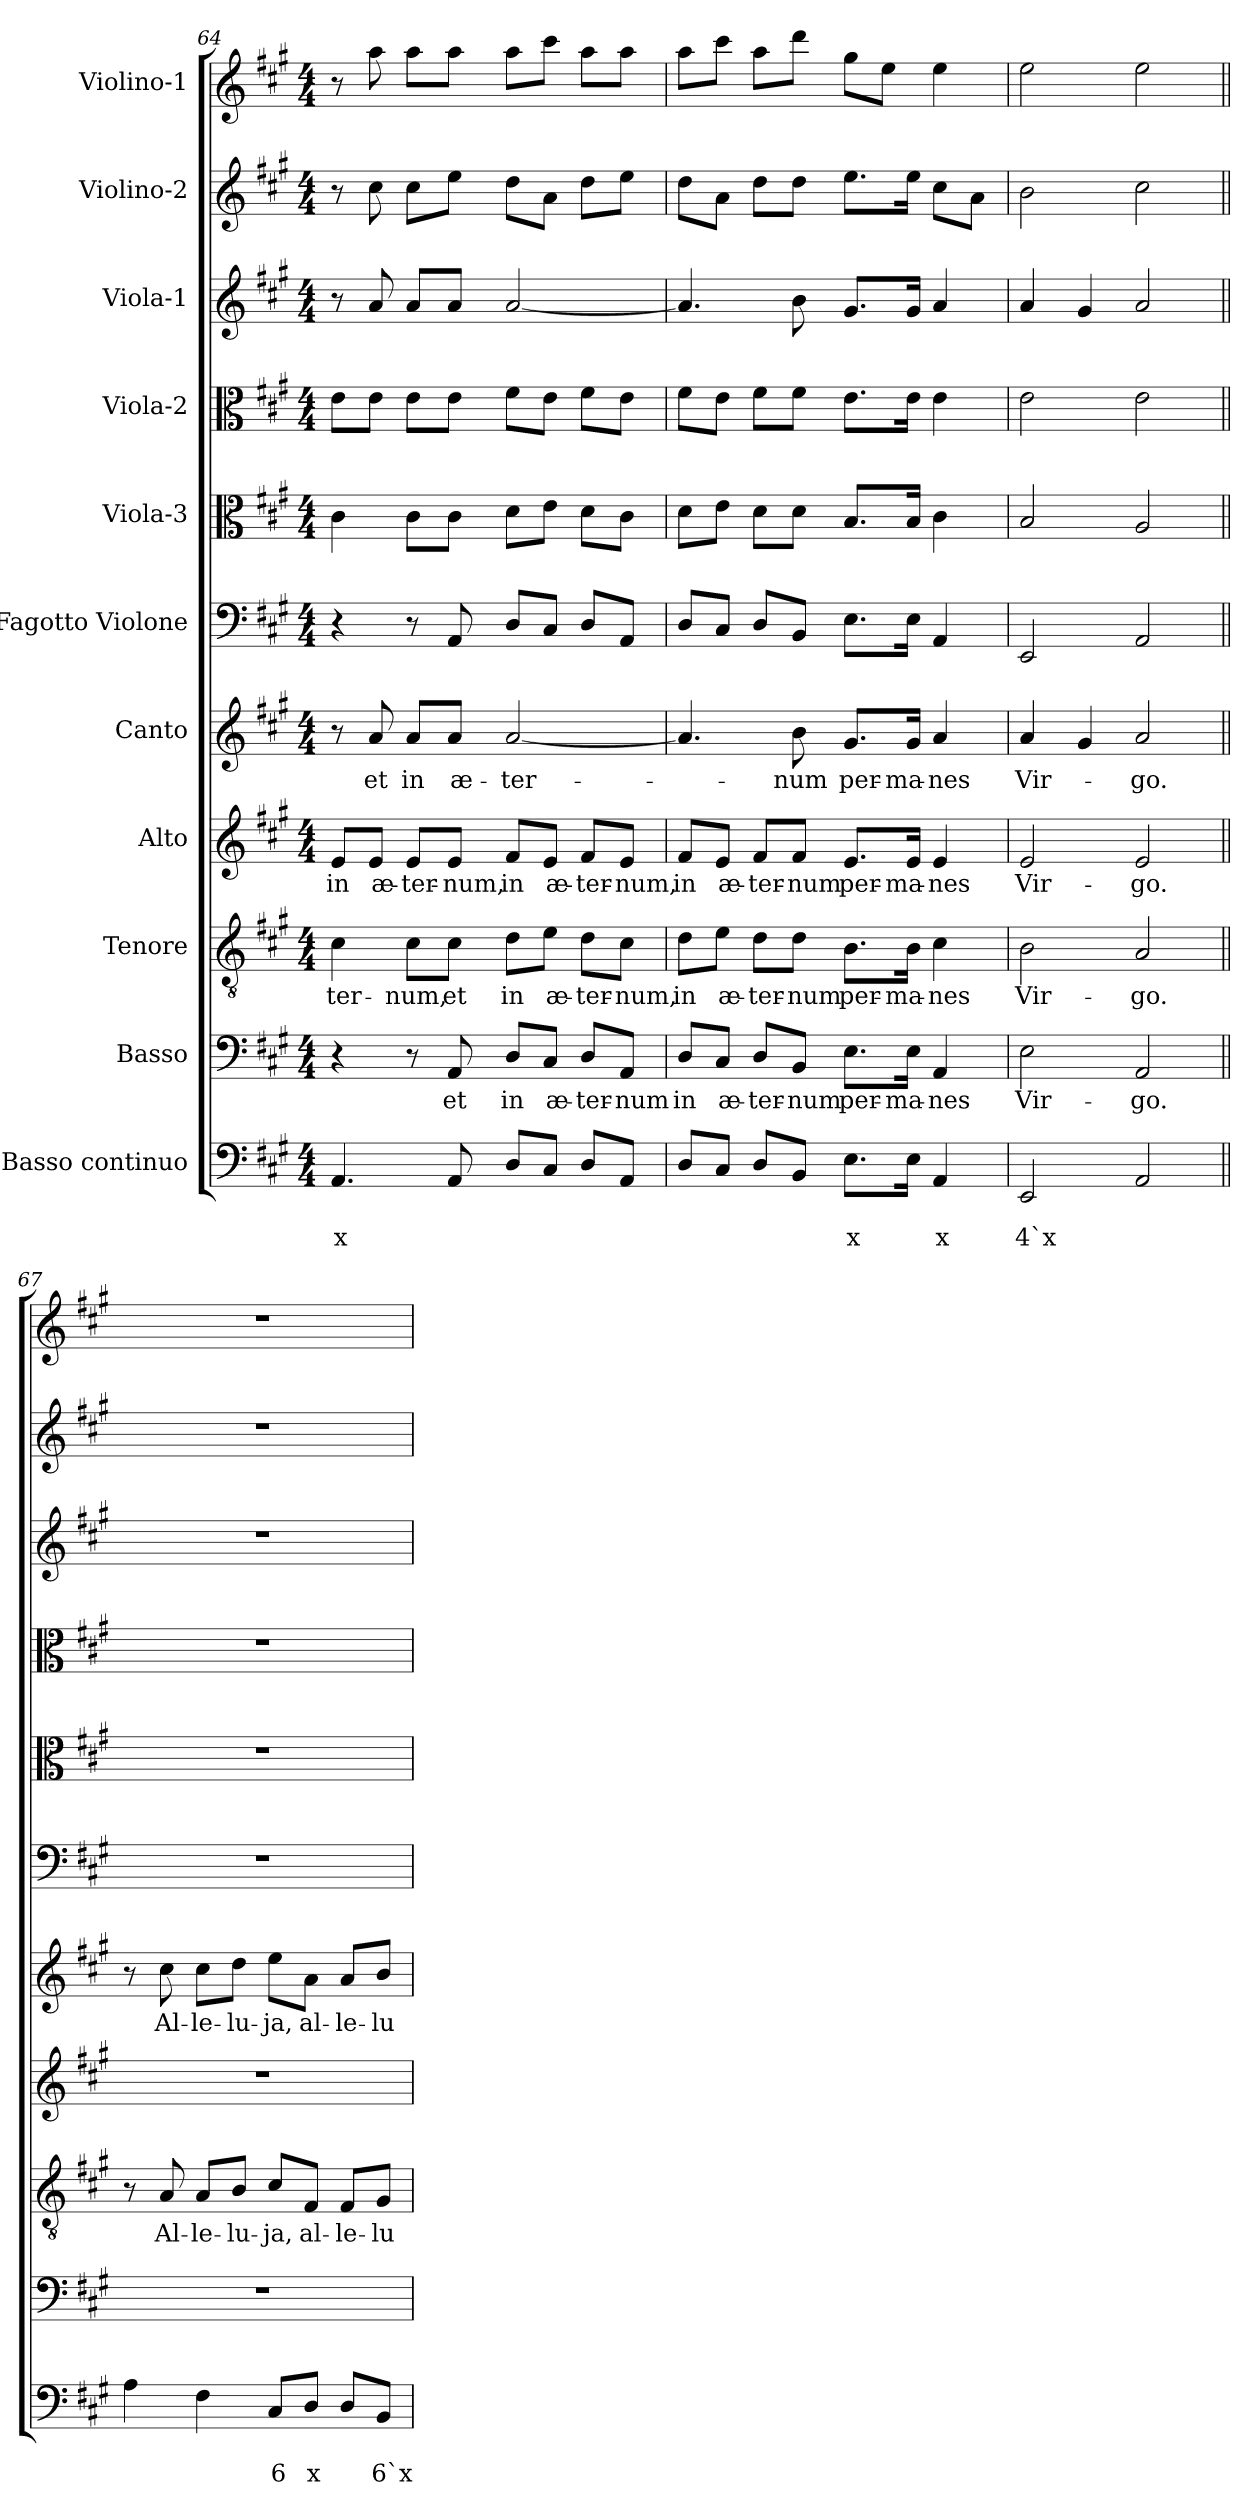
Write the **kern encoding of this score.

**kern	**text	**text	**kern	**text	**kern	**text	**kern	**text	**kern	**text	**kern	**kern	**kern	**kern	**kern	**kern
*part11	*part11	*part11	*part10	*part10	*part9	*part9	*part8	*part8	*part7	*part7	*part6	*part5	*part4	*part3	*part2	*part1
*staff11	*staff11	*staff11	*staff10	*staff10	*staff9	*staff9	*staff8	*staff8	*staff7	*staff7	*staff6	*staff5	*staff4	*staff3	*staff2	*staff1
*I"Basso continuo	*	*	*I"Basso	*	*I"Tenore	*	*I"Alto	*	*I"Canto	*	*I"Fagotto Violone	*I"Viola-3	*I"Viola-2	*I"Viola-1	*I"Violino-2	*I"Violino-1
!!LO:PB:g=z
*clefF4	*	*	*clefF4	*	*clefGv2	*	*clefG2	*	*clefG2	*	*clefF4	*clefC3	*clefC3	*clefG2	*clefG2	*clefG2
*k[f#c#g#]	*	*	*k[f#c#g#]	*	*k[f#c#g#]	*	*k[f#c#g#]	*	*k[f#c#g#]	*	*k[f#c#g#]	*k[f#c#g#]	*k[f#c#g#]	*k[f#c#g#]	*k[f#c#g#]	*k[f#c#g#]
*A:	*	*	*A:	*	*A:	*	*A:	*	*A:	*	*A:	*A:	*A:	*A:	*A:	*A:
*M4/4	*	*	*M4/4	*	*M4/4	*	*M4/4	*	*M4/4	*	*M4/4	*M4/4	*M4/4	*M4/4	*M4/4	*M4/4
=64	=64	=64	=64	=64	=64	=64	=64	=64	=64	=64	=64	=64	=64	=64	=64	=64
!	!	!LO:LY:b	!	!	!	!LO:LY:b	!	!LO:LY:b	!	!	!	!	!	!	!	!
4.AA/	.	x	4r	.	4c#\	-ter-	8e/L	in	8r	.	4r	4c#\	8e\L	8r	8r	8r
!	!	!	!	!	!	!	!	!LO:LY:b	!	!LO:LY:b	!	!	!	!	!	!
.	.	.	.	.	.	.	8e/J	æ-	8a/	et	.	.	8e\J	8a/	8cc#\	8aa\
!	!	!	!	!	!	!LO:LY:b	!	!LO:LY:b	!	!LO:LY:b	!	!	!	!	!	!
.	.	.	8r	.	8c#\L	-num,	8e/L	-ter-	8a/L	in	8r	8c#\L	8e\L	8a/L	8cc#\L	8aa\L
!	!	!	!	!LO:LY:b	!	!LO:LY:b	!	!LO:LY:b	!	!LO:LY:b	!	!	!	!	!	!
8AA/	.	.	8AA/	et	8c#\J	et	8e/J	-num,	8a/J	æ-	8AA/	8c#\J	8e\J	8a/J	8ee\J	8aa\J
!	!	!	!	!LO:LY:b	!	!LO:LY:b	!	!LO:LY:b	!	!LO:LY:b	!	!	!	!	!	!
8D/L	.	.	8D/L	in	8d\L	in	8f#/L	in	[2a/	-ter-	8D/L	8d\L	8f#\L	[2a/	8dd\L	8aa\L
!	!	!	!	!LO:LY:b	!	!LO:LY:b	!	!LO:LY:b	!	!	!	!	!	!	!	!
8C#/J	.	.	8C#/J	æ-	8e\J	æ-	8e/J	æ-	.	.	8C#/J	8e\J	8e\J	.	8a\J	8ccc#\J
!	!	!	!	!LO:LY:b	!	!LO:LY:b	!	!LO:LY:b	!	!	!	!	!	!	!	!
8D/L	.	.	8D/L	-ter-	8d\L	-ter-	8f#/L	-ter-	.	.	8D/L	8d\L	8f#\L	.	8dd\L	8aa\L
!	!	!	!	!LO:LY:b	!	!LO:LY:b	!	!LO:LY:b	!	!	!	!	!	!	!	!
8AA/J	.	.	8AA/J	-num	8c#\J	-num,	8e/J	-num,	.	.	8AA/J	8c#\J	8e\J	.	8ee\J	8aa\J
=65	=65	=65	=65	=65	=65	=65	=65	=65	=65	=65	=65	=65	=65	=65	=65	=65
!	!	!	!	!LO:LY:b	!	!LO:LY:b	!	!LO:LY:b	!	!	!	!	!	!	!	!
8D/L	.	.	8D/L	in	8d\L	in	8f#/L	in	4.a/]	.	8D/L	8d\L	8f#\L	4.a/]	8dd\L	8aa\L
!	!	!	!	!LO:LY:b	!	!LO:LY:b	!	!LO:LY:b	!	!	!	!	!	!	!	!
8C#/J	.	.	8C#/J	æ-	8e\J	æ-	8e/J	æ-	.	.	8C#/J	8e\J	8e\J	.	8a\J	8ccc#\J
!	!	!	!	!LO:LY:b	!	!LO:LY:b	!	!LO:LY:b	!	!	!	!	!	!	!	!
8D/L	.	.	8D/L	-ter-	8d\L	-ter-	8f#/L	-ter-	.	.	8D/L	8d\L	8f#\L	.	8dd\L	8aa\L
!	!	!	!	!LO:LY:b	!	!LO:LY:b	!	!LO:LY:b	!	!LO:LY:b	!	!	!	!	!	!
8BB/J	.	.	8BB/J	-num	8d\J	-num	8f#/J	-num	8b\	-num	8BB/J	8d\J	8f#\J	8b\	8dd\J	8ddd\J
!	!	!LO:LY:b	!	!LO:LY:b	!	!LO:LY:b	!	!LO:LY:b	!	!LO:LY:b	!	!	!	!	!	!
8.E\L	.	x	8.E\L	per-	8.B\L	per-	8.e/L	per-	8.g#/L	per-	8.E\L	8.B/L	8.e\L	8.g#/L	8.ee\L	8gg#\L
.	.	.	.	.	.	.	.	.	.	.	.	.	.	.	.	8ee\J
!	!	!	!	!LO:LY:b	!	!LO:LY:b	!	!LO:LY:b	!	!LO:LY:b	!	!	!	!	!	!
16E\Jk	.	.	16E\Jk	-ma-	16B\Jk	-ma-	16e/Jk	-ma-	16g#/Jk	-ma-	16E\Jk	16B/Jk	16e\Jk	16g#/Jk	16ee\Jk	.
!	!	!LO:LY:b	!	!LO:LY:b	!	!LO:LY:b	!	!LO:LY:b	!	!LO:LY:b	!	!	!	!	!	!
4AA/	.	x	4AA/	-nes	4c#\	-nes	4e/	-nes	4a/	-nes	4AA/	4c#\	4e\	4a/	8cc#\L	4ee\
.	.	.	.	.	.	.	.	.	.	.	.	.	.	.	8a\J	.
=66	=66	=66	=66	=66	=66	=66	=66	=66	=66	=66	=66	=66	=66	=66	=66	=66
!	!	!LO:LY:b	!	!LO:LY:b	!	!LO:LY:b	!	!LO:LY:b	!	!LO:LY:b	!	!	!	!	!	!
2EE/	.	4`x	2E\	Vir-	2B\	Vir-	2e/	Vir-	4a/	Vir-	2EE/	2B/	2e\	4a/	2b\	2ee\
.	.	.	.	.	.	.	.	.	4g#/	.	.	.	.	4g#/	.	.
!	!	!	!	!LO:LY:b	!	!LO:LY:b	!	!LO:LY:b	!	!LO:LY:b	!	!	!	!	!	!
2AA/	.	.	2AA/	-go.	2A/	-go.	2e/	-go.	2a/	-go.	2AA/	2A/	2e\	2a/	2cc#\	2ee\
=67||	=67||	=67||	=67||	=67||	=67||	=67||	=67||	=67||	=67||	=67||	=67||	=67||	=67||	=67||	=67||	=67||
4A\	.	.	1r	.	8r	.	1r	.	8r	.	1r	1r	1r	1r	1r	1r
!	!	!	!	!	!	!LO:LY:b	!	!	!	!LO:LY:b	!	!	!	!	!	!
.	.	.	.	.	8A/	Al-	.	.	8cc#\	Al-	.	.	.	.	.	.
!	!	!	!	!	!	!LO:LY:b	!	!	!	!LO:LY:b	!	!	!	!	!	!
4F#\	.	.	.	.	8A/L	-le-	.	.	8cc#\L	-le-	.	.	.	.	.	.
!	!	!	!	!	!	!LO:LY:b	!	!	!	!LO:LY:b	!	!	!	!	!	!
.	.	.	.	.	8B/J	-lu-	.	.	8dd\J	-lu-	.	.	.	.	.	.
!	!	!LO:LY:b	!	!	!	!LO:LY:b	!	!	!	!LO:LY:b	!	!	!	!	!	!
8C#/L	.	6	.	.	8c#/L	-ja,	.	.	8ee\L	-ja,	.	.	.	.	.	.
!	!	!LO:LY:b	!	!	!	!LO:LY:b	!	!	!	!LO:LY:b	!	!	!	!	!	!
8D/J	.	x	.	.	8F#/J	al-	.	.	8a\J	al-	.	.	.	.	.	.
!	!	!	!	!	!	!LO:LY:b	!	!	!	!LO:LY:b	!	!	!	!	!	!
8D/L	.	.	.	.	8F#/L	-le-	.	.	8a/L	-le-	.	.	.	.	.	.
!	!	!LO:LY:b	!	!	!	!LO:LY:b	!	!	!	!LO:LY:b	!	!	!	!	!	!
8BB/J	.	6`x	.	.	8G#/J	-lu-	.	.	8b/J	-lu-	.	.	.	.	.	.
=	=	=	=	=	=	=	=	=	=	=	=	=	=	=	=	=
*-	*-	*-	*-	*-	*-	*-	*-	*-	*-	*-	*-	*-	*-	*-	*-	*-
